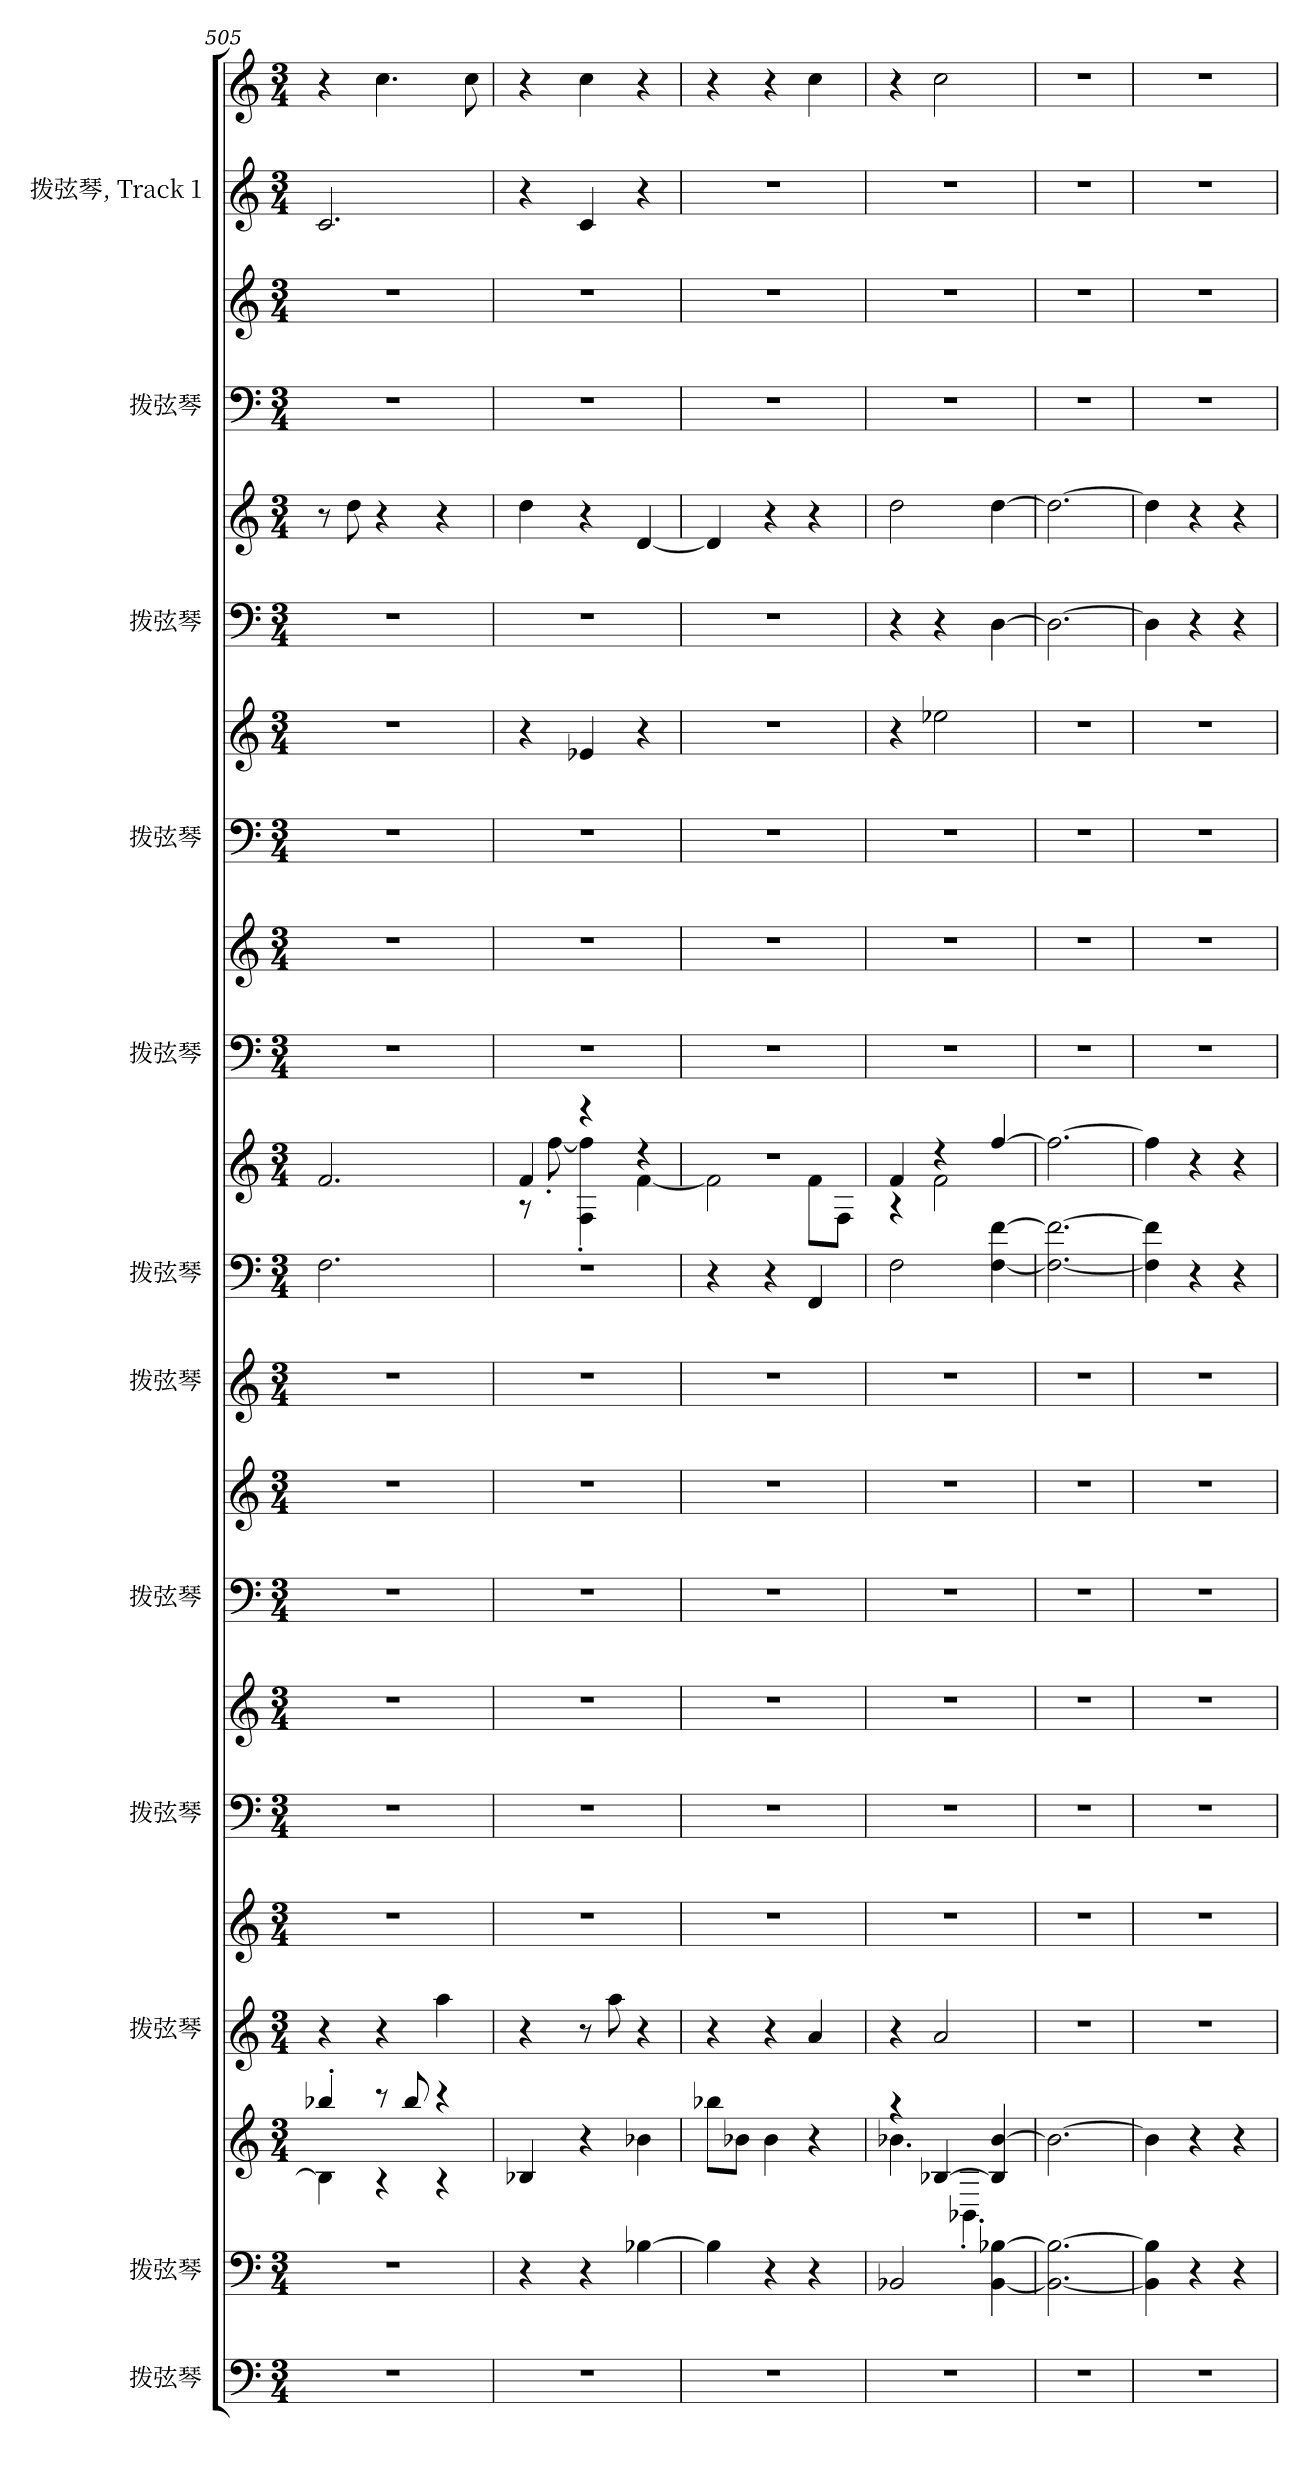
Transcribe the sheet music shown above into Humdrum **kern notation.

**kern	**kern	**kern	**kern	**kern	**kern	**kern	**kern	**kern	**kern	**kern	**kern	**kern	**kern	**kern	**kern	**kern	**kern	**kern	**kern	**kern	**kern
*part12	*part11	*part11	*part10	*part10	*part9	*part9	*part8	*part8	*part7	*part6	*part6	*part5	*part5	*part4	*part4	*part3	*part3	*part2	*part2	*part1	*part1
*staff22	*staff21	*staff20	*staff19	*staff18	*staff17	*staff16	*staff15	*staff14	*staff13	*staff12	*staff11	*staff10	*staff9	*staff8	*staff7	*staff6	*staff5	*staff4	*staff3	*staff2	*staff1
*I"拨弦琴	*I"拨弦琴	*	*I"拨弦琴	*	*I"拨弦琴	*	*I"拨弦琴	*	*I"拨弦琴	*I"拨弦琴	*	*I"拨弦琴	*	*I"拨弦琴	*	*I"拨弦琴	*	*I"拨弦琴	*	*I"拨弦琴, Track 1	*
*clefF4	*clefF4	*clefG2	*clefG2	*clefG2	*clefF4	*clefG2	*clefF4	*clefG2	*clefG2	*clefF4	*clefG2	*clefF4	*clefG2	*clefF4	*clefG2	*clefF4	*clefG2	*clefF4	*clefG2	*clefG2	*clefG2
*k[]	*k[]	*k[]	*k[]	*k[]	*k[]	*k[]	*k[]	*k[]	*k[]	*k[]	*k[]	*k[]	*k[]	*k[]	*k[]	*k[]	*k[]	*k[]	*k[]	*k[]	*k[]
*M3/4	*M3/4	*M3/4	*M3/4	*M3/4	*M3/4	*M3/4	*M3/4	*M3/4	*M3/4	*M3/4	*M3/4	*M3/4	*M3/4	*M3/4	*M3/4	*M3/4	*M3/4	*M3/4	*M3/4	*M3/4	*M3/4
=505	=505	=505	=505	=505	=505	=505	=505	=505	=505	=505	=505	=505	=505	=505	=505	=505	=505	=505	=505	=505	=505
*	*	*^	*	*	*	*	*	*	*	*	*	*	*	*	*	*	*	*	*	*	*
2.r	2.r	4bb-X'/	4B-\]	4r	2.r	2.r	2.r	2.r	2.r	2.r	2.F\	2.f/	2.r	2.r	2.r	2.r	2.r	8r	2.r	2.r	2.c/	4r
.	.	.	.	.	.	.	.	.	.	.	.	.	.	.	.	.	.	8dd\	.	.	.	.
.	.	8r	4r	4r	.	.	.	.	.	.	.	.	.	.	.	.	.	4r	.	.	.	4.cc\
.	.	8bb-/	.	.	.	.	.	.	.	.	.	.	.	.	.	.	.	.	.	.	.	.
.	.	4r	4r	4aa\	.	.	.	.	.	.	.	.	.	.	.	.	.	4r	.	.	.	.
.	.	.	.	.	.	.	.	.	.	.	.	.	.	.	.	.	.	.	.	.	.	8cc\
*	*	*v	*v	*	*	*	*	*	*	*	*	*	*	*	*	*	*	*	*	*	*	*
=506	=506	=506	=506	=506	=506	=506	=506	=506	=506	=506	=506	=506	=506	=506	=506	=506	=506	=506	=506	=506	=506
*	*	*	*	*	*	*	*	*	*	*	*^	*	*	*	*	*	*	*	*	*	*
2.r	4r	4B-X/	4r	2.r	2.r	2.r	2.r	2.r	2.r	2.r	4f/	8r	2.r	2.r	2.r	4r	2.r	4dd\	2.r	2.r	4r	4r
.	.	.	.	.	.	.	.	.	.	.	.	[8ff'\	.	.	.	.	.	.	.	.	.	.
.	4r	4r	8r	.	.	.	.	.	.	.	4r	4F\' 4ff\]'	.	.	.	4e-X/	.	4r	.	.	4c/	4cc\
.	.	.	8aa\	.	.	.	.	.	.	.	.	.	.	.	.	.	.	.	.	.	.	.
.	[4B-X\	4b-X\	4r	.	.	.	.	.	.	.	4r	[4f\	.	.	.	4r	.	[4d/	.	.	4r	4r
=507	=507	=507	=507	=507	=507	=507	=507	=507	=507	=507	=507	=507	=507	=507	=507	=507	=507	=507	=507	=507	=507	=507
2.r	4B-\]	8bb-X\L	4r	2.r	2.r	2.r	2.r	2.r	2.r	4r	2.r	2f\]	2.r	2.r	2.r	2.r	2.r	4d/]	2.r	2.r	2.r	4r
.	.	8b-X\J	.	.	.	.	.	.	.	.	.	.	.	.	.	.	.	.	.	.	.	.
.	4r	4b-\	4r	.	.	.	.	.	.	4r	.	.	.	.	.	.	.	4r	.	.	.	4r
.	4r	4r	4a/	.	.	.	.	.	.	4FF/	.	8f\L	.	.	.	.	.	4r	.	.	.	4cc\
.	.	.	.	.	.	.	.	.	.	.	.	8F\J	.	.	.	.	.	.	.	.	.	.
=508	=508	=508	=508	=508	=508	=508	=508	=508	=508	=508	=508	=508	=508	=508	=508	=508	=508	=508	=508	=508	=508	=508
*	*	*^	*	*	*	*	*	*	*	*	*	*	*	*	*	*	*	*	*	*	*	*
2.r	2BB-X/	4r	4.b-X\	4r	2.r	2.r	2.r	2.r	2.r	2.r	2F\	4f/	4r	2.r	2.r	2.r	4r	4r	2dd\	2.r	2.r	2.r	4r
.	.	[4B-X/	.	2a/	.	.	.	.	.	.	.	4r	2f\	.	.	.	2ee-X\	4r	.	.	.	.	2cc\
.	.	.	4.BB-X'\	.	.	.	.	.	.	.	.	.	.	.	.	.	.	.	.	.	.	.	.
.	[4BB-\ [4B-X\	4B-/] [4b-/	.	.	.	.	.	.	.	.	[4F\ [4f\	[4ff/	.	.	.	.	.	[4D\	[4dd\	.	.	.	.
*	*	*v	*v	*	*	*	*	*	*	*	*	*v	*v	*	*	*	*	*	*	*	*	*	*
!!LO:PB:g=z
=509	=509	=509	=509	=509	=509	=509	=509	=509	=509	=509	=509	=509	=509	=509	=509	=509	=509	=509	=509	=509	=509
2.r	2.BB-\_ 2.B-\_	2.b-\_	2.r	2.r	2.r	2.r	2.r	2.r	2.r	2.F\_ 2.f\_	2.ff\_	2.r	2.r	2.r	2.r	2.D\_	2.dd\_	2.r	2.r	2.r	2.r
=510	=510	=510	=510	=510	=510	=510	=510	=510	=510	=510	=510	=510	=510	=510	=510	=510	=510	=510	=510	=510	=510
2.r	4BB-\] 4B-\]	4b-\]	2.r	2.r	2.r	2.r	2.r	2.r	2.r	4F\] 4f\]	4ff\]	2.r	2.r	2.r	2.r	4D\]	4dd\]	2.r	2.r	2.r	2.r
.	4r	4r	.	.	.	.	.	.	.	4r	4r	.	.	.	.	4r	4r	.	.	.	.
.	4r	4r	.	.	.	.	.	.	.	4r	4r	.	.	.	.	4r	4r	.	.	.	.
=	=	=	=	=	=	=	=	=	=	=	=	=	=	=	=	=	=	=	=	=	=
*-	*-	*-	*-	*-	*-	*-	*-	*-	*-	*-	*-	*-	*-	*-	*-	*-	*-	*-	*-	*-	*-
